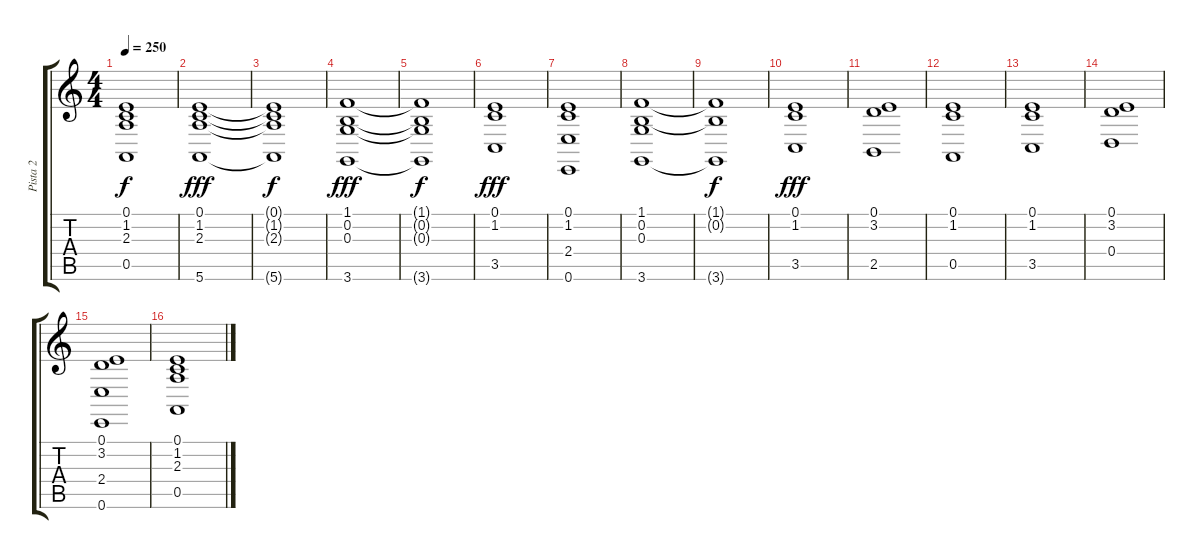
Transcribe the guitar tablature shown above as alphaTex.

\track ("Pista 2" "Pista 2") {instrument synthstrings2}
\staff {score tabs}
\tuning (E4 B3 G3 D3 A2 E2) {hide}
\ts (4 4)
\tempo 250
\clef g2
\ks c
(0.1{t} 1.2{t} 2.3{t} 0.5{t}).1{dy f} |
(0.1 1.2 2.3 5.6).1{dy fff} |
(0.1{t} 1.2{t} 2.3{t} 5.6{t}).1{dy f} |
(1.1 0.2 0.3 3.6).1{dy fff} |
(1.1{t} 0.2{t} 0.3{t} 3.6{t}).1{dy f} |
(0.1 1.2 3.5).1{dy fff} |
(0.1 1.2 2.4 0.6).1 |
(1.1 0.2 0.3 3.6).1 |
(1.1{t} 0.2{t} 3.6{t}).1{dy f} |
(0.1 1.2 3.5).1{dy fff} |
(0.1 3.2 2.5).1 |
(0.1 1.2 0.5).1 |
(0.1 1.2 3.5).1 |
(0.1 3.2 0.4).1 |
(0.1 3.2 2.4 0.6).1 |
(0.1 1.2 2.3 0.5).1
